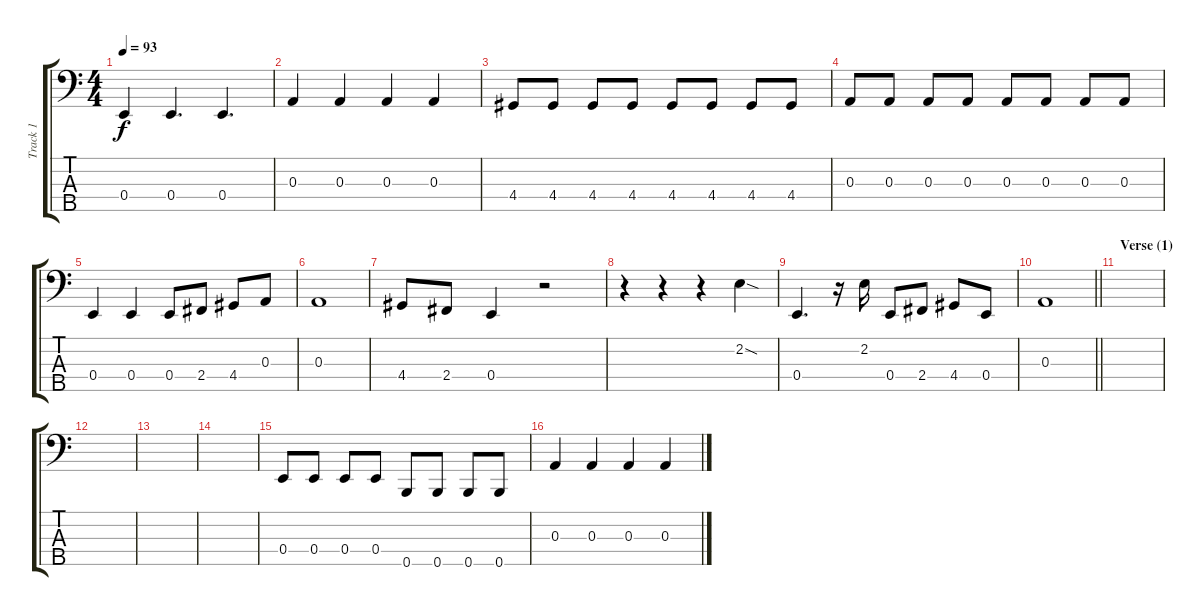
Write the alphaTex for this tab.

\track ("Track 1" "Track 1") {instrument electricbassfinger}
\staff {score tabs}
\tuning (G2 D2 A1 E1 B0) {hide}
\ts (4 4)
\tempo 93
\clef f4
\ks c
0.4.4{dy f} 0.4.4{d} 0.4.4{d} |
0.3.4 0.3.4 0.3.4 0.3.4 |
4.4.8 4.4.8 4.4.8 4.4.8 4.4.8 4.4.8 4.4.8 4.4.8 |
0.3.8 0.3.8 0.3.8 0.3.8 0.3.8 0.3.8 0.3.8 0.3.8 |
0.4.4 0.4.4 0.4.8 2.4.8 4.4.8 0.3.8 |
0.3.1 |
4.4.8 2.4.8 0.4.4 r.2 |
r.4 r.4 r.4 2.2{sod}.4 |
0.4.4{d} r.16 2.2.16 0.4.8 2.4.8 4.4.8 0.4.8 |
\barLineRight lightlight
0.3.1 |
\section ("" "Verse (1)")
|
|
|
|
0.4.8 0.4.8 0.4.8 0.4.8 0.5.8 0.5.8 0.5.8 0.5.8 |
0.3.4 0.3.4 0.3.4 0.3.4
